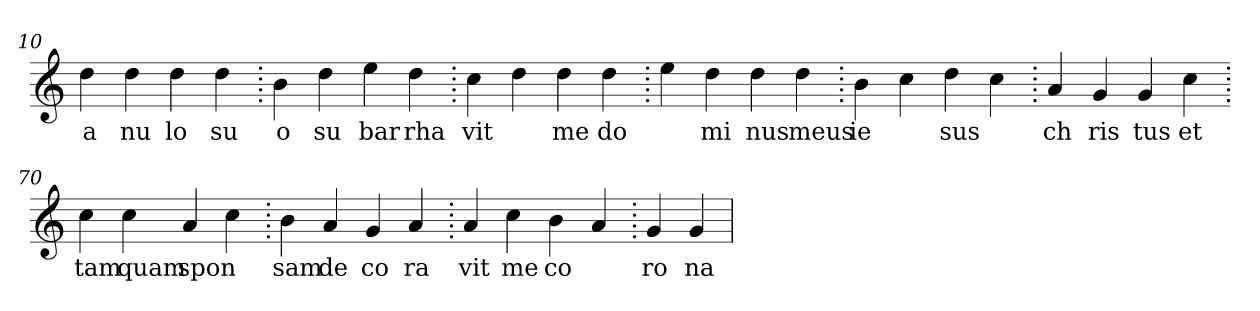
**kern	**text
*part1	*part1
*staff1	*staff1
*clefG2	*
=10.	=10.
4dd	a
4dd	nu
4dd	lo
4dd	su
=20.	=20.
4b	o
4dd	su
4ee	bar
4dd	rha
=30.	=30.
4cc	vit
4dd	.
4dd	me
4dd	do
=40.	=40.
4ee	.
4dd	mi
4dd	nus
4dd	meus
=50.	=50.
4b	ie
4cc	.
4dd	sus
4cc	.
=60.	=60.
4a	ch
4g	ris
4g	tus
4cc	et
=70.	=70.
4cc	tam
4cc	quam
4a	spon
4cc	.
=80.	=80.
4b	sam
4a	de
4g	co
4a	ra
=90.	=90.
4a	vit
4cc	me
4b	co
4a	.
=100.	=100.
4g	ro
4g	na
=	=
*-	*-
